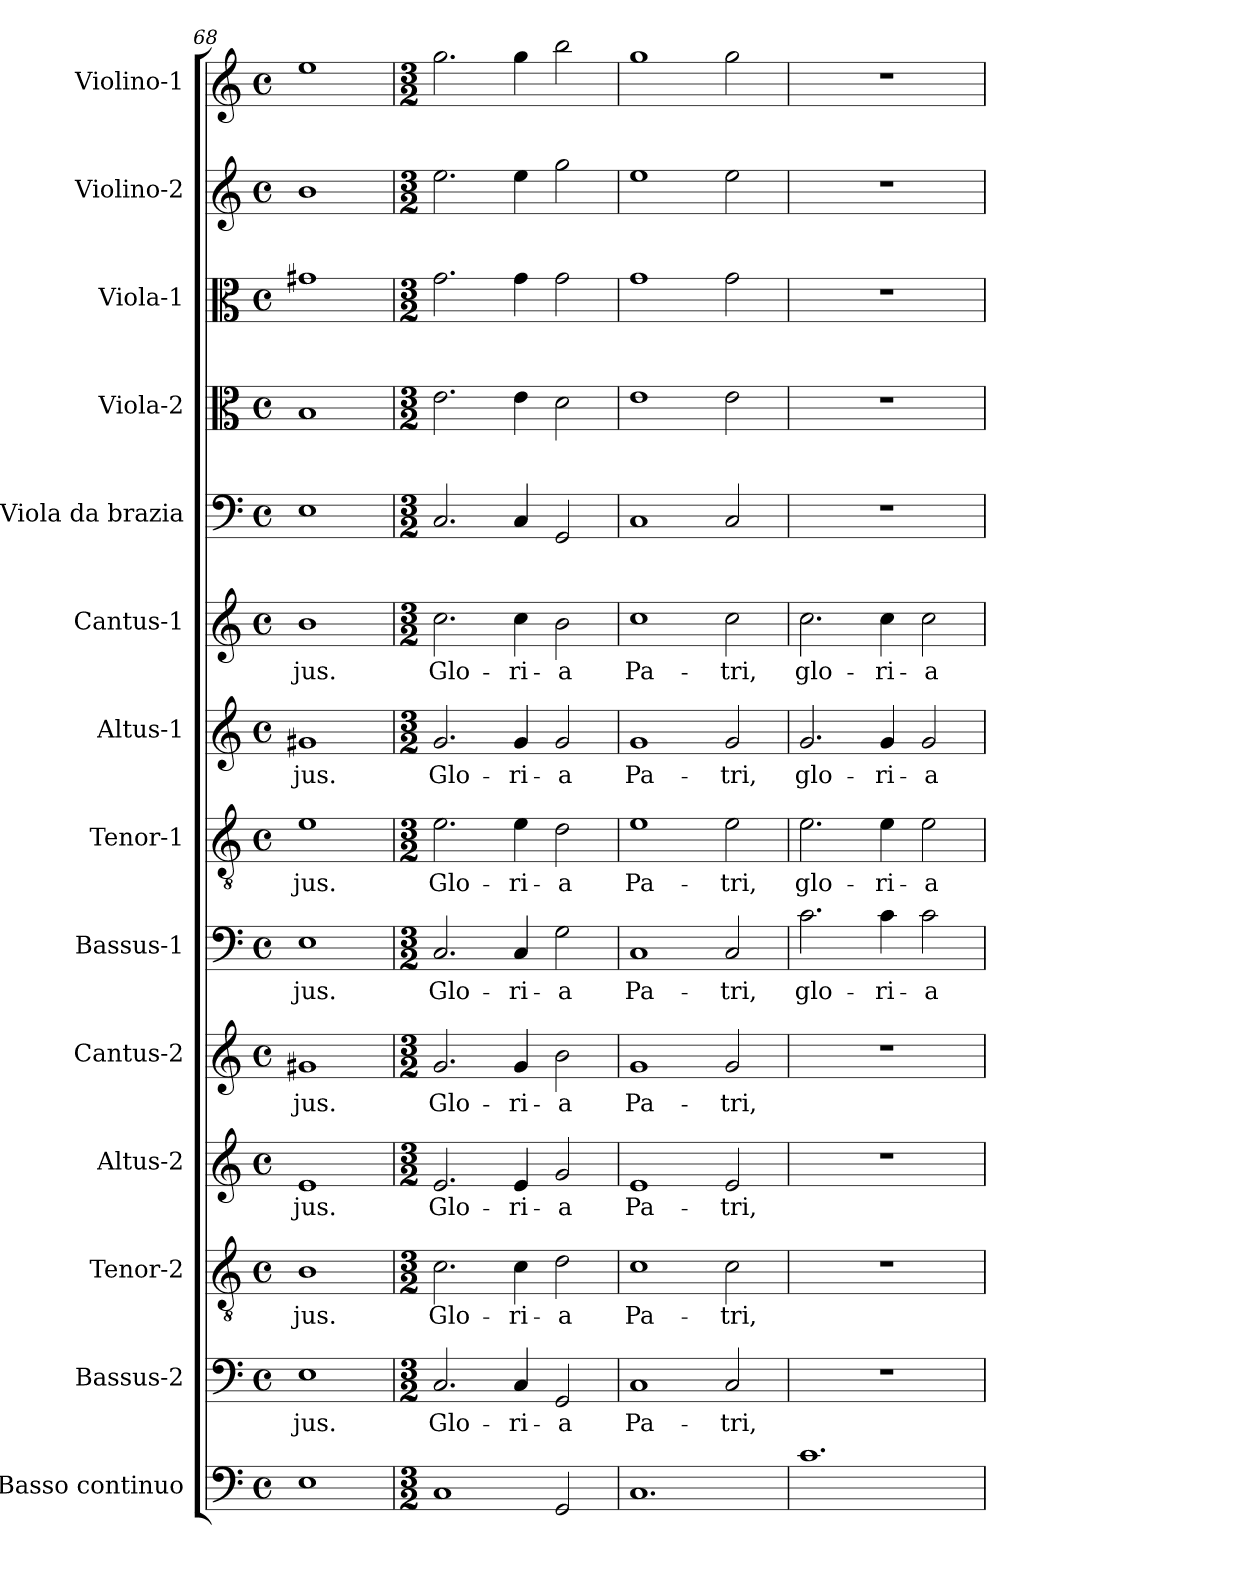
**kern	**kern	**text	**kern	**text	**kern	**text	**kern	**text	**kern	**text	**kern	**text	**kern	**text	**kern	**text	**kern	**kern	**kern	**kern	**kern
*part14	*part13	*part13	*part12	*part12	*part11	*part11	*part10	*part10	*part9	*part9	*part8	*part8	*part7	*part7	*part6	*part6	*part5	*part4	*part3	*part2	*part1
*staff14	*staff13	*staff13	*staff12	*staff12	*staff11	*staff11	*staff10	*staff10	*staff9	*staff9	*staff8	*staff8	*staff7	*staff7	*staff6	*staff6	*staff5	*staff4	*staff3	*staff2	*staff1
*I"Basso continuo	*I"Bassus-2	*	*I"Tenor-2	*	*I"Altus-2	*	*I"Cantus-2	*	*I"Bassus-1	*	*I"Tenor-1	*	*I"Altus-1	*	*I"Cantus-1	*	*I"Viola  da brazia	*I"Viola-2	*I"Viola-1	*I"Violino-2	*I"Violino-1
*I'BC	*I'B2	*	*I'T2	*	*I'A-2	*	*I'C2	*	*I'B1	*	*I'T1	*	*I'A1	*	*I'C1	*	*	*I'Va-2	*I'Va-1	*I'Vi-2	*I'Vi-1
*clefF4	*clefF4	*	*clefGv2	*	*clefG2	*	*clefG2	*	*clefF4	*	*clefGv2	*	*clefG2	*	*clefG2	*	*clefF4	*clefC3	*clefC3	*clefG2	*clefG2
*k[]	*k[]	*	*k[]	*	*k[]	*	*k[]	*	*k[]	*	*k[]	*	*k[]	*	*k[]	*	*k[]	*k[]	*k[]	*k[]	*k[]
*C:	*C:	*	*C:	*	*C:	*	*C:	*	*C:	*	*C:	*	*C:	*	*C:	*	*C:	*C:	*C:	*C:	*C:
*M4/4	*M4/4	*	*M4/4	*	*M4/4	*	*M4/4	*	*M4/4	*	*M4/4	*	*M4/4	*	*M4/4	*	*M4/4	*M4/4	*M4/4	*M4/4	*M4/4
*met(c)	*met(c)	*	*met(c)	*	*met(c)	*	*met(c)	*	*met(c)	*	*met(c)	*	*met(c)	*	*met(c)	*	*met(c)	*met(c)	*met(c)	*met(c)	*met(c)
=68	=68	=68	=68	=68	=68	=68	=68	=68	=68	=68	=68	=68	=68	=68	=68	=68	=68	=68	=68	=68	=68
!	!	!LO:LY:b	!	!LO:LY:b	!	!LO:LY:b	!	!LO:LY:b	!	!LO:LY:b	!	!LO:LY:b	!	!LO:LY:b	!	!LO:LY:b	!	!	!	!	!
1E	1E	-jus.	1B	-jus.	1e	-jus.	1g#X	-jus.	1E	-jus.	1e	-jus.	1g#X	-jus.	1b	-jus.	1E	1B	1g#X	1b	1ee
!!LO:PB:g=z
=69	=69	=69	=69	=69	=69	=69	=69	=69	=69	=69	=69	=69	=69	=69	=69	=69	=69	=69	=69	=69	=69
*M3/2	*M3/2	*	*M3/2	*	*M3/2	*	*M3/2	*	*M3/2	*	*M3/2	*	*M3/2	*	*M3/2	*	*M3/2	*M3/2	*M3/2	*M3/2	*M3/2
!	!	!LO:LY:b	!	!LO:LY:b	!	!LO:LY:b	!	!LO:LY:b	!	!LO:LY:b	!	!LO:LY:b	!	!LO:LY:b	!	!LO:LY:b	!	!	!	!	!
1C	2.C/	Glo-	2.c\	Glo-	2.e/	Glo-	2.g/	Glo-	2.C/	Glo-	2.e\	Glo-	2.g/	Glo-	2.cc\	Glo-	2.C/	2.e\	2.g\	2.ee\	2.gg\
!	!	!LO:LY:b	!	!LO:LY:b	!	!LO:LY:b	!	!LO:LY:b	!	!LO:LY:b	!	!LO:LY:b	!	!LO:LY:b	!	!LO:LY:b	!	!	!	!	!
.	4C/	-ri-	4c\	-ri-	4e/	-ri-	4g/	-ri-	4C/	-ri-	4e\	-ri-	4g/	-ri-	4cc\	-ri-	4C/	4e\	4g\	4ee\	4gg\
!	!	!LO:LY:b	!	!LO:LY:b	!	!LO:LY:b	!	!LO:LY:b	!	!LO:LY:b	!	!LO:LY:b	!	!LO:LY:b	!	!LO:LY:b	!	!	!	!	!
2GG/	2GG/	-a	2d\	-a	2g/	-a	2b\	-a	2G\	-a	2d\	-a	2g/	-a	2b\	-a	2GG/	2d\	2g\	2gg\	2bb\
=70	=70	=70	=70	=70	=70	=70	=70	=70	=70	=70	=70	=70	=70	=70	=70	=70	=70	=70	=70	=70	=70
!	!	!LO:LY:b	!	!LO:LY:b	!	!LO:LY:b	!	!LO:LY:b	!	!LO:LY:b	!	!LO:LY:b	!	!LO:LY:b	!	!LO:LY:b	!	!	!	!	!
1.C	1C	Pa-	1c	Pa-	1e	Pa-	1g	Pa-	1C	Pa-	1e	Pa-	1g	Pa-	1cc	Pa-	1C	1e	1g	1ee	1gg
!	!	!LO:LY:b	!	!LO:LY:b	!	!LO:LY:b	!	!LO:LY:b	!	!LO:LY:b	!	!LO:LY:b	!	!LO:LY:b	!	!LO:LY:b	!	!	!	!	!
.	2C/	-tri,	2c\	-tri,	2e/	-tri,	2g/	-tri,	2C/	-tri,	2e\	-tri,	2g/	-tri,	2cc\	-tri,	2C/	2e\	2g\	2ee\	2gg\
=71	=71	=71	=71	=71	=71	=71	=71	=71	=71	=71	=71	=71	=71	=71	=71	=71	=71	=71	=71	=71	=71
!	!	!	!	!	!	!	!	!	!	!LO:LY:b	!	!LO:LY:b	!	!LO:LY:b	!	!LO:LY:b	!	!	!	!	!
1.c	1.r	.	1.r	.	1.r	.	1.r	.	2.c\	glo-	2.e\	glo-	2.g/	glo-	2.cc\	glo-	1.r	1.r	1.r	1.r	1.r
!	!	!	!	!	!	!	!	!	!	!LO:LY:b	!	!LO:LY:b	!	!LO:LY:b	!	!LO:LY:b	!	!	!	!	!
.	.	.	.	.	.	.	.	.	4c\	-ri-	4e\	-ri-	4g/	-ri-	4cc\	-ri-	.	.	.	.	.
!	!	!	!	!	!	!	!	!	!	!LO:LY:b	!	!LO:LY:b	!	!LO:LY:b	!	!LO:LY:b	!	!	!	!	!
.	.	.	.	.	.	.	.	.	2c\	-a	2e\	-a	2g/	-a	2cc\	-a	.	.	.	.	.
=	=	=	=	=	=	=	=	=	=	=	=	=	=	=	=	=	=	=	=	=	=
*-	*-	*-	*-	*-	*-	*-	*-	*-	*-	*-	*-	*-	*-	*-	*-	*-	*-	*-	*-	*-	*-
